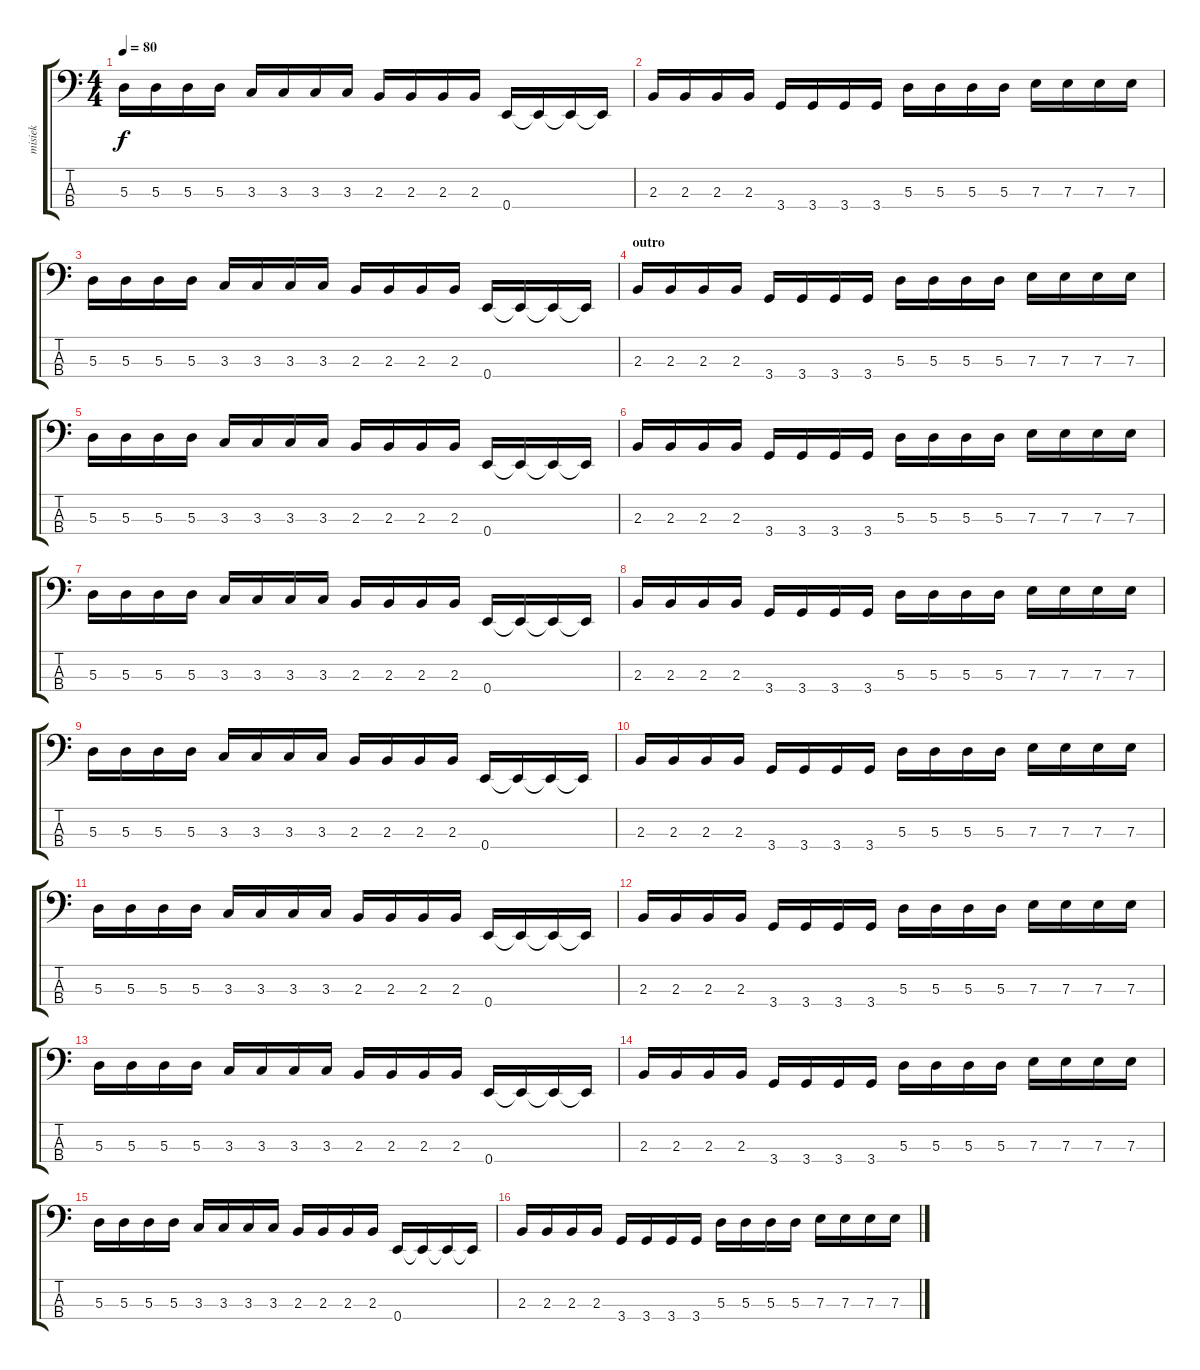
\track ("misiek" "misiek") {instrument electricbasspick}
\staff {score tabs}
\tuning (G2 D2 A1 E1) {hide}
\ts (4 4)
\tempo 80
\clef f4
\ks c
5.3.16{dy f} 5.3.16 5.3.16 5.3.16 3.3.16 3.3.16 3.3.16 3.3.16 2.3.16 2.3.16 2.3.16 2.3.16 0.4.16 0.4{t}.16 0.4{t}.16 0.4{t}.16 |
2.3.16 2.3.16 2.3.16 2.3.16 3.4.16 3.4.16 3.4.16 3.4.16 5.3.16 5.3.16 5.3.16 5.3.16 7.3.16 7.3.16 7.3.16 7.3.16 |
5.3.16 5.3.16 5.3.16 5.3.16 3.3.16 3.3.16 3.3.16 3.3.16 2.3.16 2.3.16 2.3.16 2.3.16 0.4.16 0.4{t}.16 0.4{t}.16 0.4{t}.16 |
\section ("" "outro")
2.3.16 2.3.16 2.3.16 2.3.16 3.4.16 3.4.16 3.4.16 3.4.16 5.3.16 5.3.16 5.3.16 5.3.16 7.3.16 7.3.16 7.3.16 7.3.16 |
5.3.16 5.3.16 5.3.16 5.3.16 3.3.16 3.3.16 3.3.16 3.3.16 2.3.16 2.3.16 2.3.16 2.3.16 0.4.16 0.4{t}.16 0.4{t}.16 0.4{t}.16 |
2.3.16 2.3.16 2.3.16 2.3.16 3.4.16 3.4.16 3.4.16 3.4.16 5.3.16 5.3.16 5.3.16 5.3.16 7.3.16 7.3.16 7.3.16 7.3.16 |
5.3.16 5.3.16 5.3.16 5.3.16 3.3.16 3.3.16 3.3.16 3.3.16 2.3.16 2.3.16 2.3.16 2.3.16 0.4.16 0.4{t}.16 0.4{t}.16 0.4{t}.16 |
2.3.16 2.3.16 2.3.16 2.3.16 3.4.16 3.4.16 3.4.16 3.4.16 5.3.16 5.3.16 5.3.16 5.3.16 7.3.16 7.3.16 7.3.16 7.3.16 |
5.3.16 5.3.16 5.3.16 5.3.16 3.3.16 3.3.16 3.3.16 3.3.16 2.3.16 2.3.16 2.3.16 2.3.16 0.4.16 0.4{t}.16 0.4{t}.16 0.4{t}.16 |
2.3.16 2.3.16 2.3.16 2.3.16 3.4.16 3.4.16 3.4.16 3.4.16 5.3.16 5.3.16 5.3.16 5.3.16 7.3.16 7.3.16 7.3.16 7.3.16 |
5.3.16 5.3.16 5.3.16 5.3.16 3.3.16 3.3.16 3.3.16 3.3.16 2.3.16 2.3.16 2.3.16 2.3.16 0.4.16 0.4{t}.16 0.4{t}.16 0.4{t}.16 |
2.3.16 2.3.16 2.3.16 2.3.16 3.4.16 3.4.16 3.4.16 3.4.16 5.3.16 5.3.16 5.3.16 5.3.16 7.3.16 7.3.16 7.3.16 7.3.16 |
5.3.16 5.3.16 5.3.16 5.3.16 3.3.16 3.3.16 3.3.16 3.3.16 2.3.16 2.3.16 2.3.16 2.3.16 0.4.16 0.4{t}.16 0.4{t}.16 0.4{t}.16 |
2.3.16 2.3.16 2.3.16 2.3.16 3.4.16 3.4.16 3.4.16 3.4.16 5.3.16 5.3.16 5.3.16 5.3.16 7.3.16 7.3.16 7.3.16 7.3.16 |
5.3.16 5.3.16 5.3.16 5.3.16 3.3.16 3.3.16 3.3.16 3.3.16 2.3.16 2.3.16 2.3.16 2.3.16 0.4.16 0.4{t}.16 0.4{t}.16 0.4{t}.16 |
2.3.16 2.3.16 2.3.16 2.3.16 3.4.16 3.4.16 3.4.16 3.4.16 5.3.16 5.3.16 5.3.16 5.3.16 7.3.16 7.3.16 7.3.16 7.3.16
